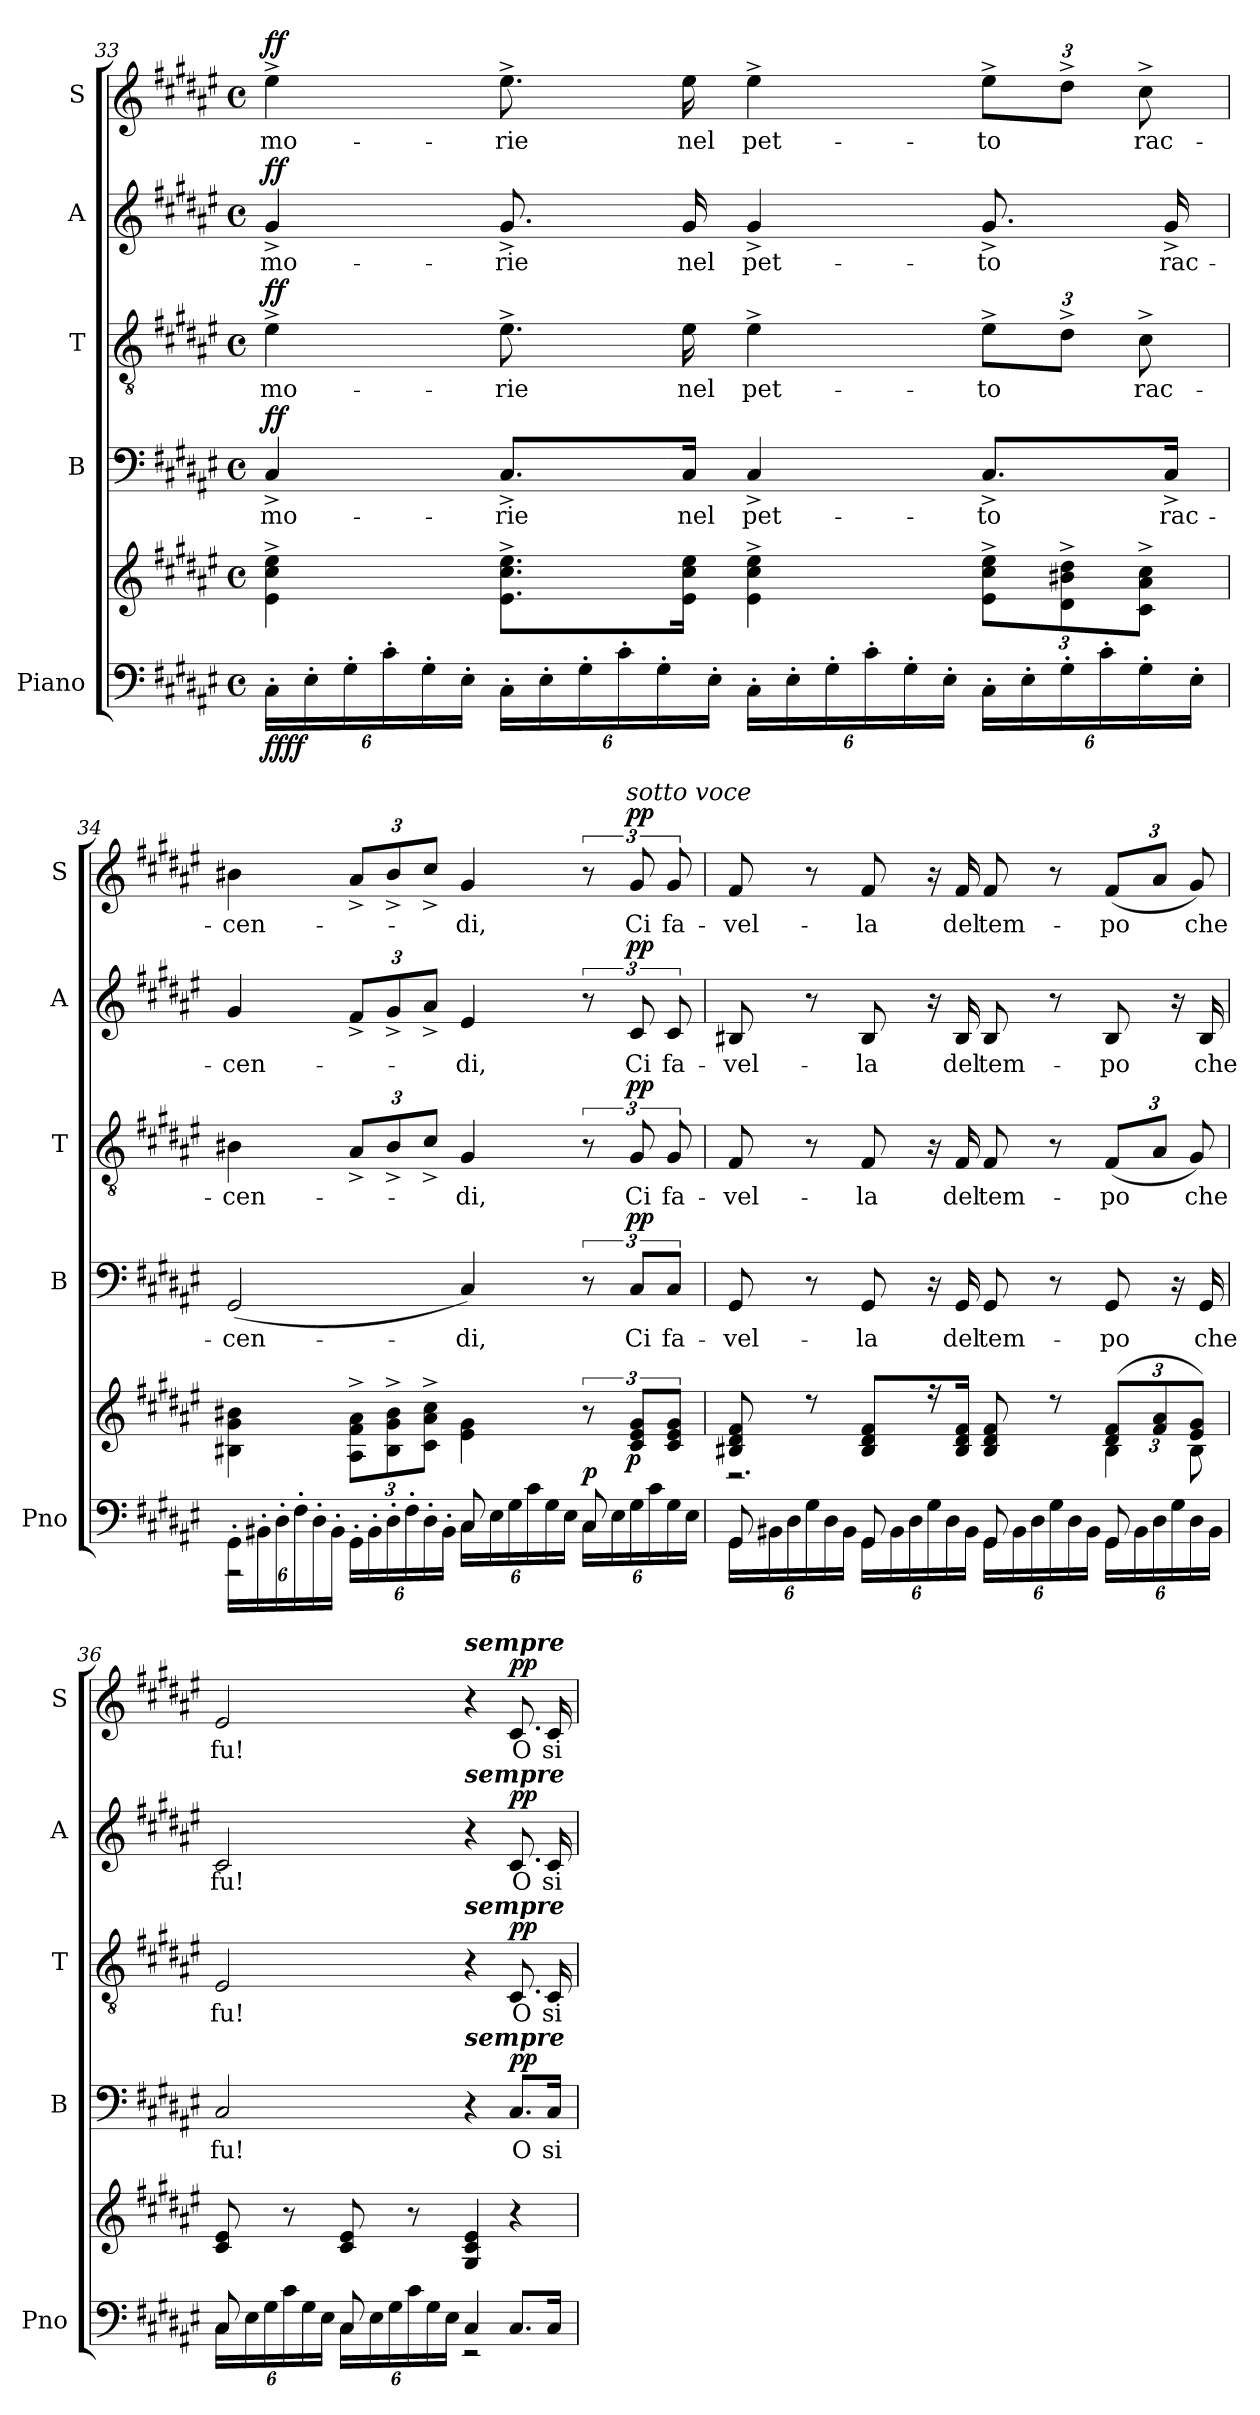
**kern	**kern	**dynam	**kern	**text	**dynam	**kern	**text	**dynam	**kern	**text	**dynam	**kern	**text	**dynam
*part5	*part5	*part5	*part4	*part4	*part4	*part3	*part3	*part3	*part2	*part2	*part2	*part1	*part1	*part1
*staff6	*staff5	*staff5/6	*staff4	*staff4	*staff4	*staff3	*staff3	*staff3	*staff2	*staff2	*staff2	*staff1	*staff1	*staff1
*I"Piano	*	*	*I"B	*	*	*I"T	*	*	*I"A	*	*	*I"S	*	*
*I'Pno	*	*	*I'B	*	*	*I'T	*	*	*I'A	*	*	*I'S	*	*
!!LO:PB:g=z
*clefF4	*clefG2	*	*clefF4	*	*	*clefGv2	*	*	*clefG2	*	*	*clefG2	*	*
*k[f#c#g#d#a#e#]	*k[f#c#g#d#a#e#]	*	*k[f#c#g#d#a#e#]	*	*	*k[f#c#g#d#a#e#]	*	*	*k[f#c#g#d#a#e#]	*	*	*k[f#c#g#d#a#e#]	*	*
*M4/4	*M4/4	*	*M4/4	*	*	*M4/4	*	*	*M4/4	*	*	*M4/4	*	*
*met(c)	*met(c)	*	*met(c)	*	*	*met(c)	*	*	*met(c)	*	*	*met(c)	*	*
*Xbrackettup	*	*	*	*	*	*	*	*	*	*	*	*	*	*
=33	=33	=33	=33	=33	=33	=33	=33	=33	=33	=33	=33	=33	=33	=33
!	!	!LO:DY:b=2	!	!LO:LY:b:color=#0000FF	!	!	!LO:LY:b:color=#0000FF	!	!	!LO:LY:b:color=#0000FF	!	!	!LO:LY:b:color=#0000FF	!
!	!	!LO:DY:n=1:b	!	!	!LO:DY:a	!	!	!LO:DY:a	!	!	!LO:DY:a	!	!	!LO:DY:a
24C#'\LL	4e#\^ 4cc#\^ 4ee#\^	ff ff	4C#^/	-mo-	ff	4e#^\	-mo-	ff	4g#^/	-mo-	ff	4ee#^\	-mo-	ff
24E#'\	.	.	.	.	.	.	.	.	.	.	.	.	.	.
24G#'\	.	.	.	.	.	.	.	.	.	.	.	.	.	.
24c#'\	.	.	.	.	.	.	.	.	.	.	.	.	.	.
24G#'\	.	.	.	.	.	.	.	.	.	.	.	.	.	.
24E#'\JJ	.	.	.	.	.	.	.	.	.	.	.	.	.	.
!	!	!	!	!LO:LY:b:color=#0000FF	!	!	!LO:LY:b:color=#0000FF	!	!	!LO:LY:b:color=#0000FF	!	!	!LO:LY:b:color=#0000FF	!
24C#'\LL	8.e#\^ 8.cc#\^ 8.ee#\^L	.	8.C#^/L	-rie	.	8.e#^\	-rie	.	8.g#^/	-rie	.	8.ee#^\	-rie	.
24E#'\	.	.	.	.	.	.	.	.	.	.	.	.	.	.
24G#'\	.	.	.	.	.	.	.	.	.	.	.	.	.	.
24c#'\	.	.	.	.	.	.	.	.	.	.	.	.	.	.
24G#'\	.	.	.	.	.	.	.	.	.	.	.	.	.	.
!	!	!	!	!LO:LY:b:color=#0000FF	!	!	!LO:LY:b:color=#0000FF	!	!	!LO:LY:b:color=#0000FF	!	!	!LO:LY:b:color=#0000FF	!
.	16e#\ 16cc#\ 16ee#\Jk	.	16C#/Jk	nel	.	16e#\	nel	.	16g#/	nel	.	16ee#\	nel	.
24E#'\JJ	.	.	.	.	.	.	.	.	.	.	.	.	.	.
!	!	!	!	!LO:LY:b:color=#0000FF	!	!	!LO:LY:b:color=#0000FF	!	!	!LO:LY:b:color=#0000FF	!	!	!LO:LY:b:color=#0000FF	!
24C#'\LL	4e#\^ 4cc#\^ 4ee#\^	.	4C#^/	pet-	.	4e#^\	pet-	.	4g#^/	pet-	.	4ee#^\	pet-	.
24E#'\	.	.	.	.	.	.	.	.	.	.	.	.	.	.
24G#'\	.	.	.	.	.	.	.	.	.	.	.	.	.	.
24c#'\	.	.	.	.	.	.	.	.	.	.	.	.	.	.
24G#'\	.	.	.	.	.	.	.	.	.	.	.	.	.	.
24E#'\JJ	.	.	.	.	.	.	.	.	.	.	.	.	.	.
*	*Xbrackettup	*	*	*	*	*	*	*	*	*	*	*	*	*
!	!	!	!	!LO:LY:b:color=#0000FF	!	!	!	!	!	!	!	!	!	!
*	*	*	*	*	*	*Xbrackettup	*	*	*	*	*	*	*	*
!	!	!	!	!	!	!	!LO:LY:b:color=#0000FF	!	!	!LO:LY:b:color=#0000FF	!	!	!	!
*	*	*	*	*	*	*	*	*	*	*	*	*Xbrackettup	*	*
!	!	!	!	!	!	!	!	!	!	!	!	!	!LO:LY:b:color=#0000FF	!
24C#'\LL	12e#\^ 12cc#\^ 12ee#\^L	.	8.C#^/L	-to	.	12e#^\L	-to	.	8.g#^/	-to	.	12ee#^\L	-to	.
24E#'\	.	.	.	.	.	.	.	.	.	.	.	.	.	.
24G#'\	12d#\^ 12b#X\^ 12dd#\^	.	.	.	.	12d#^\J	.	.	.	.	.	12dd#^\J	.	.
24c#'\	.	.	.	.	.	.	.	.	.	.	.	.	.	.
!	!	!	!	!	!	!	!LO:LY:b:color=#0000FF	!	!	!	!	!	!LO:LY:b:color=#0000FF	!
24G#'\	12c#\^ 12a#\^ 12cc#\^J	.	.	.	.	12c#^\	rac-	.	.	.	.	12cc#^\	rac-	.
!	!	!	!	!LO:LY:b:color=#0000FF	!	!	!	!	!	!LO:LY:b:color=#0000FF	!	!	!	!
.	.	.	16C#^/Jk	rac-	.	.	.	.	16g#^/	rac-	.	.	.	.
24E#'\JJ	.	.	.	.	.	.	.	.	.	.	.	.	.	.
=34	=34	=34	=34	=34	=34	=34	=34	=34	=34	=34	=34	=34	=34	=34
*^	*	*	*	*	*	*	*	*	*	*	*	*	*	*
!	!	!	!	!	!LO:LY:b:color=#0000FF	!	!	!LO:LY:b:color=#0000FF	!	!	!LO:LY:b:color=#0000FF	!	!	!LO:LY:b:color=#0000FF	!
24GG#'\LL	2r	4B#X\ 4g#\ 4b#X\	.	(>2GG#/	-cen-	.	4B#X\	-cen-	.	4g#/	-cen-	.	4b#X\	-cen-	.
24BB#X'\	.	.	.	.	.	.	.	.	.	.	.	.	.	.	.
24D#'\	.	.	.	.	.	.	.	.	.	.	.	.	.	.	.
24F#'\	.	.	.	.	.	.	.	.	.	.	.	.	.	.	.
24D#'\	.	.	.	.	.	.	.	.	.	.	.	.	.	.	.
24BB#'\JJ	.	.	.	.	.	.	.	.	.	.	.	.	.	.	.
*	*	*	*	*	*	*	*	*	*	*Xbrackettup	*	*	*	*	*
24GG#'\LL	.	12A#\^ 12f#\^ 12a#\^L	.	.	.	.	12A#^/L	.	.	12f#^/L	.	.	12a#^/L	.	.
24BB#'\	.	.	.	.	.	.	.	.	.	.	.	.	.	.	.
24D#'\	.	12B#\^ 12g#\^ 12b#\^	.	.	.	.	12B#^/	.	.	12g#^/	.	.	12b#^/	.	.
24F#'\	.	.	.	.	.	.	.	.	.	.	.	.	.	.	.
24D#'\	.	12c#\^ 12a#\^ 12cc#\^J	.	.	.	.	12c#^/J	.	.	12a#^/J	.	.	12cc#^/J	.	.
24BB#'\JJ	.	.	.	.	.	.	.	.	.	.	.	.	.	.	.
!	!	!	!	!	!LO:LY:b:color=#0000FF	!	!	!LO:LY:b:color=#0000FF	!	!	!LO:LY:b:color=#0000FF	!	!	!LO:LY:b:color=#0000FF	!
8C#/	24C#\LL	4e#\ 4g#\	.	4C#/)	-di,	.	4G#/	-di,	.	4e#/	-di,	.	4g#/	-di,	.
.	24E#\	.	.	.	.	.	.	.	.	.	.	.	.	.	.
.	24G#\	.	.	.	.	.	.	.	.	.	.	.	.	.	.
8ryy	24c#\	.	.	.	.	.	.	.	.	.	.	.	.	.	.
.	24G#\	.	.	.	.	.	.	.	.	.	.	.	.	.	.
.	24E#\JJ	.	.	.	.	.	.	.	.	.	.	.	.	.	.
*	*	*brackettup	*	*	*	*	*brackettup	*	*	*brackettup	*	*	*brackettup	*	*
!	!	!	!LO:DY:a=2	!	!	!	!	!	!	!	!	!	!	!	!
8C#/	24C#\LL	12r	p	12r	.	.	12r	.	.	12r	.	.	12r	.	.
.	24E#\	.	.	.	.	.	.	.	.	.	.	.	.	.	.
!	!	!	!	!	!	!	!	!	!	!	!	!	!LO:TX:a:i:t=sotto voce	!	!
!	!	!	!LO:DY:b	!	!LO:LY:b:color=#0000FF	!LO:DY:a	!	!LO:LY:b:color=#0000FF	!LO:DY:a	!	!LO:LY:b:color=#0000FF	!LO:DY:a	!	!LO:LY:b:color=#0000FF	!LO:DY:a
.	24G#\	12c#/ 12e#/ 12g#/L	p	12C#/L	Ci	pp	12G#/	Ci	pp	12c#/	Ci	pp	12g#/	Ci	pp
8ryy	24c#\	.	.	.	.	.	.	.	.	.	.	.	.	.	.
!	!	!	!	!	!LO:LY:b:color=#0000FF	!	!	!LO:LY:b:color=#0000FF	!	!	!LO:LY:b:color=#0000FF	!	!	!LO:LY:b:color=#0000FF	!
.	24G#\	12c#/ 12e#/ 12g#/J	.	12C#/J	fa-	.	12G#/	fa-	.	12c#/	fa-	.	12g#/	fa-	.
.	24E#\JJ	.	.	.	.	.	.	.	.	.	.	.	.	.	.
!!LO:LB:g=z
=35	=35	=35	=35	=35	=35	=35	=35	=35	=35	=35	=35	=35	=35	=35	=35
*	*	*^	*	*	*	*	*	*	*	*	*	*	*	*	*
!	!	!	!	!	!	!LO:LY:b:color=#0000FF	!	!	!LO:LY:b:color=#0000FF	!	!	!LO:LY:b:color=#0000FF	!	!	!LO:LY:b:color=#0000FF	!
8GG#/	24GG#\LL	8B#X/ 8d#/ 8f#/	2.r	.	8GG#/	-vel-	.	8F#/	-vel-	.	8B#X/	-vel-	.	8f#/	-vel-	.
.	24BB#X\	.	.	.	.	.	.	.	.	.	.	.	.	.	.	.
.	24D#\	.	.	.	.	.	.	.	.	.	.	.	.	.	.	.
8ryy	24G#\	8r	.	.	8r	.	.	8r	.	.	8r	.	.	8r	.	.
.	24D#\	.	.	.	.	.	.	.	.	.	.	.	.	.	.	.
.	24BB#\JJ	.	.	.	.	.	.	.	.	.	.	.	.	.	.	.
!	!	!	!	!	!	!LO:LY:b:color=#0000FF	!	!	!LO:LY:b:color=#0000FF	!	!	!LO:LY:b:color=#0000FF	!	!	!LO:LY:b:color=#0000FF	!
8GG#/	24GG#\LL	8B#/ 8d#/ 8f#/L	.	.	8GG#/	-la	.	8F#/	-la	.	8B#/	-la	.	8f#/	-la	.
.	24BB#\	.	.	.	.	.	.	.	.	.	.	.	.	.	.	.
.	24D#\	.	.	.	.	.	.	.	.	.	.	.	.	.	.	.
8ryy	24G#\	16r	.	.	16r	.	.	16r	.	.	16r	.	.	16r	.	.
.	24D#\	.	.	.	.	.	.	.	.	.	.	.	.	.	.	.
!	!	!	!	!	!	!LO:LY:b:color=#0000FF	!	!	!LO:LY:b:color=#0000FF	!	!	!LO:LY:b:color=#0000FF	!	!	!LO:LY:b:color=#0000FF	!
.	.	16B#/ 16d#/ 16f#/Jk	.	.	16GG#/	del	.	16F#/	del	.	16B#/	del	.	16f#/	del	.
.	24BB#\JJ	.	.	.	.	.	.	.	.	.	.	.	.	.	.	.
!	!	!	!	!	!	!LO:LY:b:color=#0000FF	!	!	!LO:LY:b:color=#0000FF	!	!	!LO:LY:b:color=#0000FF	!	!	!LO:LY:b:color=#0000FF	!
8GG#/	24GG#\LL	8B#/ 8d#/ 8f#/	.	.	8GG#/	tem-	.	8F#/	tem-	.	8B#/	tem-	.	8f#/	tem-	.
.	24BB#\	.	.	.	.	.	.	.	.	.	.	.	.	.	.	.
.	24D#\	.	.	.	.	.	.	.	.	.	.	.	.	.	.	.
8ryy	24G#\	8r	.	.	8r	.	.	8r	.	.	8r	.	.	8r	.	.
.	24D#\	.	.	.	.	.	.	.	.	.	.	.	.	.	.	.
.	24BB#\JJ	.	.	.	.	.	.	.	.	.	.	.	.	.	.	.
*	*	*Xbrackettup	*	*	*	*	*	*	*	*	*	*	*	*	*	*
!	!	!	!	!	!	!LO:LY:b:color=#0000FF	!	!	!	!	!	!	!	!	!	!
*	*	*	*	*	*	*	*	*Xbrackettup	*	*	*	*	*	*	*	*
!	!	!	!	!	!	!	!	!	!LO:LY:b:color=#0000FF	!	!	!LO:LY:b:color=#0000FF	!	!	!	!
*	*	*	*	*	*	*	*	*	*	*	*	*	*	*Xbrackettup	*	*
!	!	!	!	!	!	!	!	!	!	!	!	!	!	!	!LO:LY:b:color=#0000FF	!
8GG#/	24GG#\LL	(>12d#/ 12f#/L	6B#\	.	8GG#/	-po	.	(>12F#/L	-po	.	8B#/	-po	.	(>12f#/L	-po	.
.	24BB#\	.	.	.	.	.	.	.	.	.	.	.	.	.	.	.
.	24D#\	12f#/ 12a#/	.	.	.	.	.	12A#/J	.	.	.	.	.	12a#/J	.	.
8ryy	24G#\	.	.	.	16r	.	.	.	.	.	16r	.	.	.	.	.
!	!	!	!	!	!	!	!	!	!LO:LY:b:color=#0000FF	!	!	!	!	!	!LO:LY:b:color=#0000FF	!
.	24D#\	12e#/ 12g#/J)	12B#\	.	.	.	.	12G#/)	che	.	.	.	.	12g#/)	che	.
!	!	!	!	!	!	!LO:LY:b:color=#0000FF	!	!	!	!	!	!LO:LY:b:color=#0000FF	!	!	!	!
.	.	.	.	.	16GG#/	che	.	.	.	.	16B#/	che	.	.	.	.
.	24BB#\JJ	.	.	.	.	.	.	.	.	.	.	.	.	.	.	.
*	*	*v	*v	*	*	*	*	*	*	*	*	*	*	*	*	*
=36	=36	=36	=36	=36	=36	=36	=36	=36	=36	=36	=36	=36	=36	=36	=36
!	!	!	!	!	!LO:LY:b:color=#0000FF	!	!	!LO:LY:b:color=#0000FF	!	!	!LO:LY:b:color=#0000FF	!	!	!LO:LY:b:color=#0000FF	!
8C#/	24C#\LL	8c#/ 8e#/	.	2C#/	fu!	.	2E#/	fu!	.	2c#/	fu!	.	2e#/	fu!	.
.	24E#\	.	.	.	.	.	.	.	.	.	.	.	.	.	.
.	24G#\	.	.	.	.	.	.	.	.	.	.	.	.	.	.
8ryy	24c#\	8r	.	.	.	.	.	.	.	.	.	.	.	.	.
.	24G#\	.	.	.	.	.	.	.	.	.	.	.	.	.	.
.	24E#\JJ	.	.	.	.	.	.	.	.	.	.	.	.	.	.
8C#/	24C#\LL	8c#/ 8e#/	.	.	.	.	.	.	.	.	.	.	.	.	.
.	24E#\	.	.	.	.	.	.	.	.	.	.	.	.	.	.
.	24G#\	.	.	.	.	.	.	.	.	.	.	.	.	.	.
8ryy	24c#\	8r	.	.	.	.	.	.	.	.	.	.	.	.	.
.	24G#\	.	.	.	.	.	.	.	.	.	.	.	.	.	.
.	24E#\JJ	.	.	.	.	.	.	.	.	.	.	.	.	.	.
!	!	!	!	!	!	!	!	!	!	!	!	!	!LO:TX:a:Bi:t=sempre	!	!
!	!	!	!	!	!	!	!	!	!	!LO:TX:a:Bi:t=sempre	!	!	!	!	!
!	!	!	!	!	!	!	!LO:TX:a:Bi:t=sempre	!	!	!	!	!	!	!	!
!	!	!	!	!LO:TX:a:Bi:t=sempre	!	!	!	!	!	!	!	!	!	!	!
4C#/	2r	4G#/ 4c#/ 4e#/	.	4r	.	.	4r	.	.	4r	.	.	4r	.	.
!	!	!	!	!	!LO:LY:b:color=#0000FF	!LO:DY:a	!	!LO:LY:b:color=#0000FF	!LO:DY:a	!	!LO:LY:b:color=#0000FF	!LO:DY:a	!	!LO:LY:b:color=#0000FF	!LO:DY:a
8.C#/L	.	4r	.	8.C#/L	O	pp	8.C#/	O	pp	8.c#/	O	pp	8.c#/	O	pp
!	!	!	!	!	!LO:LY:b:color=#0000FF	!	!	!LO:LY:b:color=#0000FF	!	!	!LO:LY:b:color=#0000FF	!	!	!LO:LY:b:color=#0000FF	!
16C#/Jk	.	.	.	16C#/Jk	si-	.	16C#/	si-	.	16c#/	si-	.	16c#/	si-	.
*v	*v	*	*	*	*	*	*	*	*	*	*	*	*	*	*
=	=	=	=	=	=	=	=	=	=	=	=	=	=	=
*-	*-	*-	*-	*-	*-	*-	*-	*-	*-	*-	*-	*-	*-	*-
